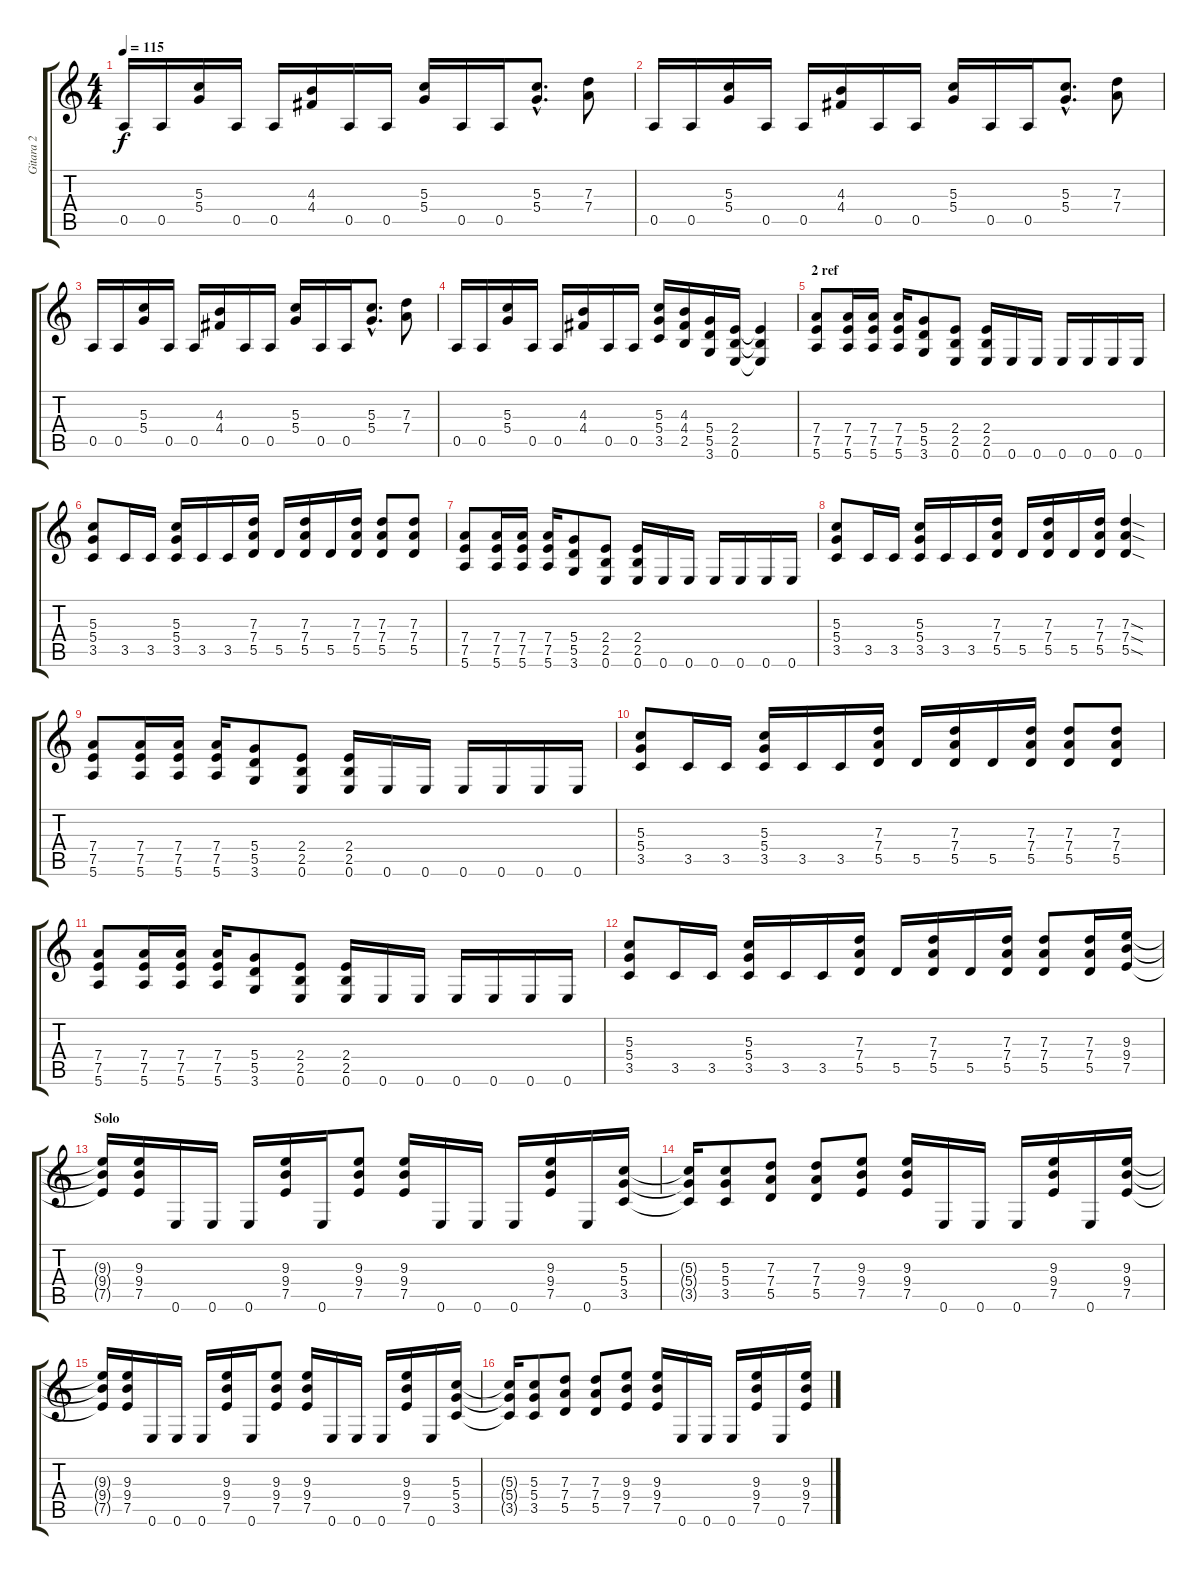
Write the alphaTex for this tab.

\track ("Gitara 2" "Gitara 2") {instrument distortionguitar}
\staff {score tabs}
\tuning (E4 B3 G3 D3 A2 E2) {hide}
\ts (4 4)
\tempo 115
\clef g2
\ks c
0.5.16{dy f} 0.5.16 (5.3 5.4).16 0.5.16 0.5.16 (4.3 4.4).16 0.5.16 0.5.16 (5.3 5.4).16 0.5.16 0.5.16 (5.3{hac} 5.4{hac}).8{d} (7.3 7.4).8 |
0.5.16 0.5.16 (5.3 5.4).16 0.5.16 0.5.16 (4.3 4.4).16 0.5.16 0.5.16 (5.3 5.4).16 0.5.16 0.5.16 (5.3{hac} 5.4{hac}).8{d} (7.3 7.4).8 |
0.5.16 0.5.16 (5.3 5.4).16 0.5.16 0.5.16 (4.3 4.4).16 0.5.16 0.5.16 (5.3 5.4).16 0.5.16 0.5.16 (5.3{hac} 5.4{hac}).8{d} (7.3 7.4).8 |
0.5.16 0.5.16 (5.3 5.4).16 0.5.16 0.5.16 (4.3 4.4).16 0.5.16 0.5.16 (5.3 5.4 3.5).16 (4.3 4.4 2.5).16 (5.4 5.5 3.6).16 (2.4 2.5 0.6).16 (2.4{t} 2.5{t} 0.6{t}).4 |
\section ("" "2 ref")
(7.4 7.5 5.6).8 (7.4 7.5 5.6).16 (7.4 7.5 5.6).16 (7.4 7.5 5.6).16 (5.4 5.5 3.6).8 (2.4 2.5 0.6).8 (2.4 2.5 0.6).16 0.6.16 0.6.16 0.6.16 0.6.16 0.6.16 0.6.16 |
(5.3 5.4 3.5).8 3.5.16 3.5.16 (5.3 5.4 3.5).16 3.5.16 3.5.16 (7.3 7.4 5.5).16 5.5.16 (7.3 7.4 5.5).16 5.5.16 (7.3 7.4 5.5).16 (7.3 7.4 5.5).8 (7.3 7.4 5.5).8 |
(7.4 7.5 5.6).8 (7.4 7.5 5.6).16 (7.4 7.5 5.6).16 (7.4 7.5 5.6).16 (5.4 5.5 3.6).8 (2.4 2.5 0.6).8 (2.4 2.5 0.6).16 0.6.16 0.6.16 0.6.16 0.6.16 0.6.16 0.6.16 |
(5.3 5.4 3.5).8 3.5.16 3.5.16 (5.3 5.4 3.5).16 3.5.16 3.5.16 (7.3 7.4 5.5).16 5.5.16 (7.3 7.4 5.5).16 5.5.16 (7.3 7.4 5.5).16 (7.3{sod} 7.4{sod} 5.5{sod}).4 |
(7.4 7.5 5.6).8 (7.4 7.5 5.6).16 (7.4 7.5 5.6).16 (7.4 7.5 5.6).16 (5.4 5.5 3.6).8 (2.4 2.5 0.6).8 (2.4 2.5 0.6).16 0.6.16 0.6.16 0.6.16 0.6.16 0.6.16 0.6.16 |
(5.3 5.4 3.5).8 3.5.16 3.5.16 (5.3 5.4 3.5).16 3.5.16 3.5.16 (7.3 7.4 5.5).16 5.5.16 (7.3 7.4 5.5).16 5.5.16 (7.3 7.4 5.5).16 (7.3 7.4 5.5).8 (7.3 7.4 5.5).8 |
(7.4 7.5 5.6).8 (7.4 7.5 5.6).16 (7.4 7.5 5.6).16 (7.4 7.5 5.6).16 (5.4 5.5 3.6).8 (2.4 2.5 0.6).8 (2.4 2.5 0.6).16 0.6.16 0.6.16 0.6.16 0.6.16 0.6.16 0.6.16 |
(5.3 5.4 3.5).8 3.5.16 3.5.16 (5.3 5.4 3.5).16 3.5.16 3.5.16 (7.3 7.4 5.5).16 5.5.16 (7.3 7.4 5.5).16 5.5.16 (7.3 7.4 5.5).16 (7.3 7.4 5.5).8 (7.3 7.4 5.5).16 (9.3 9.4 7.5).16 |
\section ("" "Solo")
(9.3{t} 9.4{t} 7.5{t}).16 (9.3 9.4 7.5).16 0.6.16 0.6.16 0.6.16 (9.3 9.4 7.5).16 0.6.16 (9.3 9.4 7.5).8 (9.3 9.4 7.5).16 0.6.16 0.6.16 0.6.16 (9.3 9.4 7.5).16 0.6.16 (5.3 5.4 3.5).16 |
(5.3{t} 5.4{t} 3.5{t}).16 (5.3 5.4 3.5).8 (7.3 7.4 5.5).8 (7.3 7.4 5.5).8 (9.3 9.4 7.5).8 (9.3 9.4 7.5).16 0.6.16 0.6.16 0.6.16 (9.3 9.4 7.5).16 0.6.16 (9.3 9.4 7.5).16 |
(9.3{t} 9.4{t} 7.5{t}).16 (9.3 9.4 7.5).16 0.6.16 0.6.16 0.6.16 (9.3 9.4 7.5).16 0.6.16 (9.3 9.4 7.5).8 (9.3 9.4 7.5).16 0.6.16 0.6.16 0.6.16 (9.3 9.4 7.5).16 0.6.16 (5.3 5.4 3.5).16 |
(5.3{t} 5.4{t} 3.5{t}).16 (5.3 5.4 3.5).8 (7.3 7.4 5.5).8 (7.3 7.4 5.5).8 (9.3 9.4 7.5).8 (9.3 9.4 7.5).16 0.6.16 0.6.16 0.6.16 (9.3 9.4 7.5).16 0.6.16 (9.3 9.4 7.5).16
